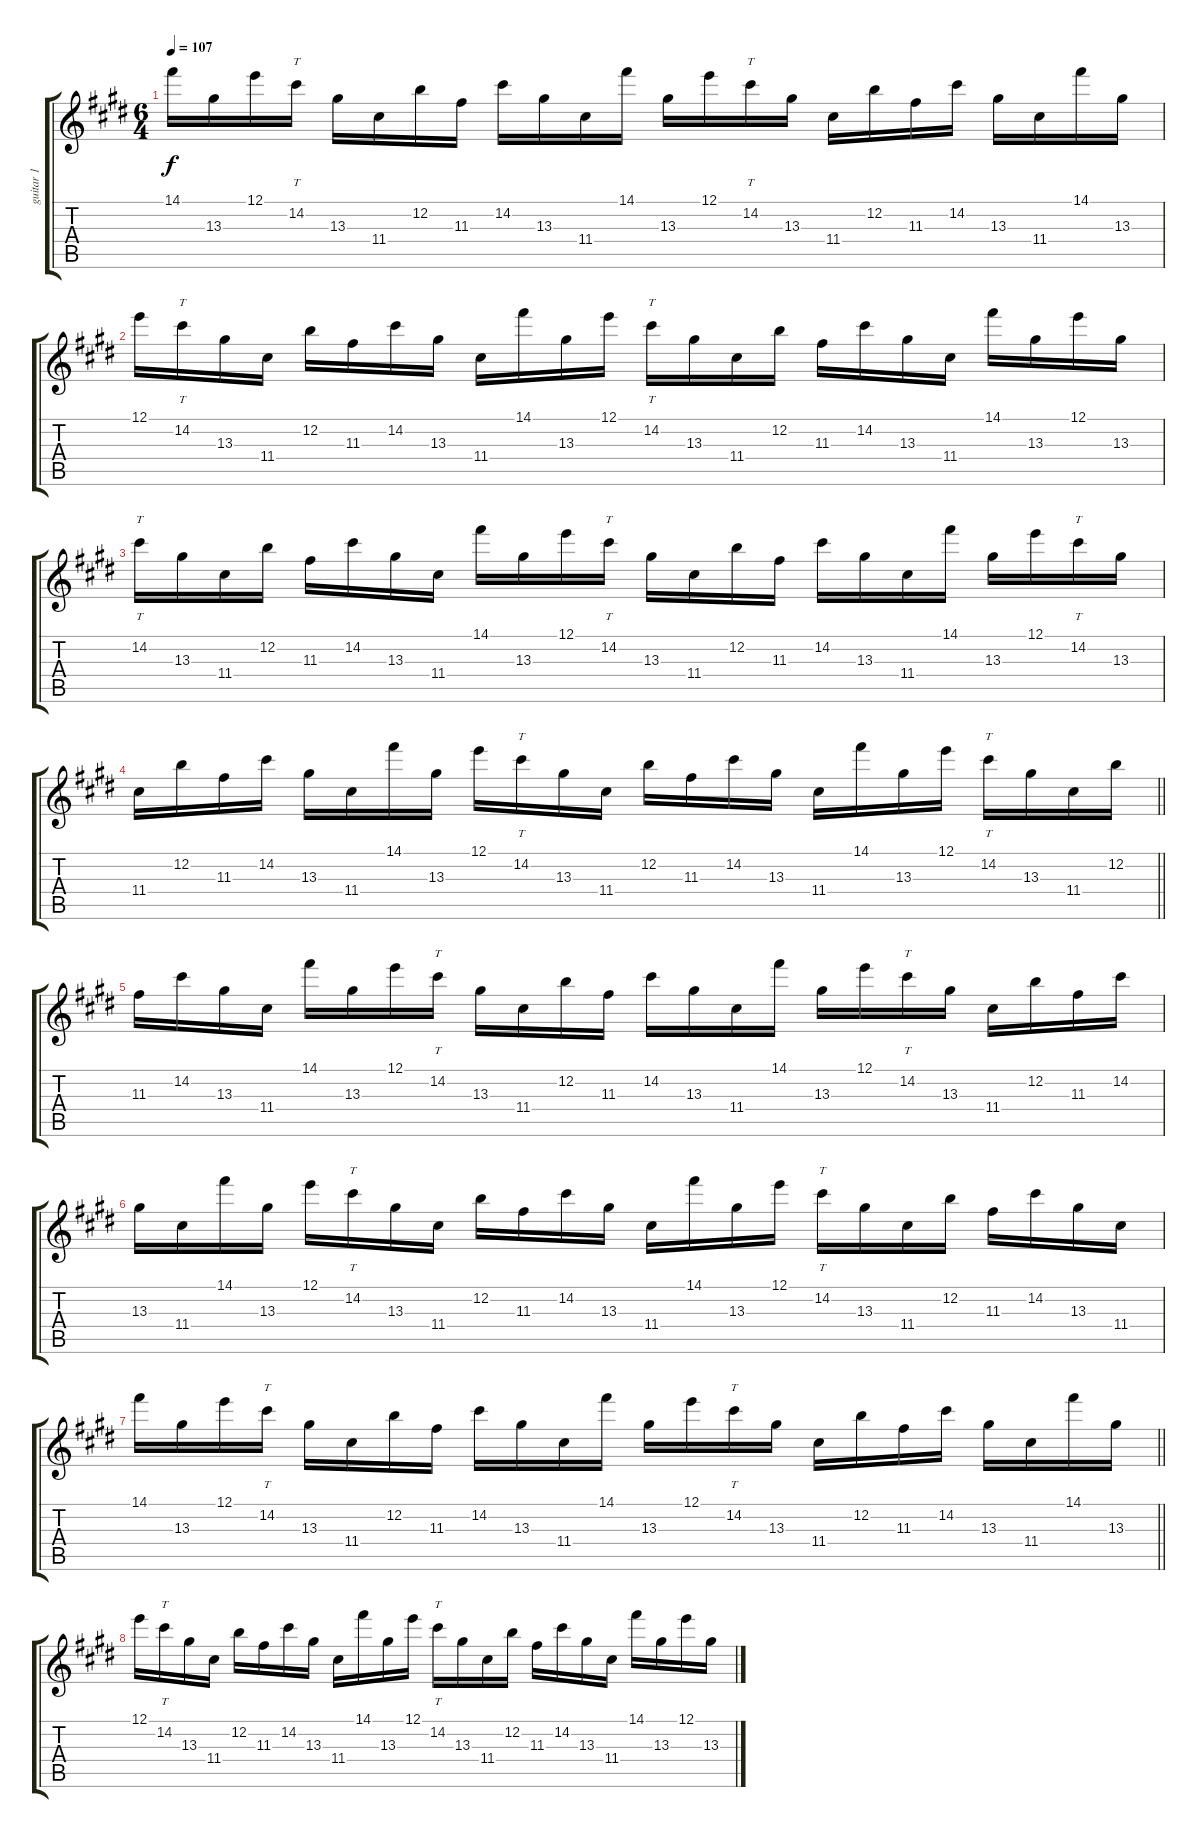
\track ("guitar 1" "guitar 1") {instrument electricguitarjazz}
\staff {score tabs}
\tuning (E4 B3 G3 D3 A2 E2) {hide}
\ts (6 4)
\tempo 107
\clef g2
\ks e
14.1.16{dy f} 13.3.16 12.1.16 14.2.16{tt} 13.3.16 11.4.16 12.2.16 11.3.16 14.2.16 13.3.16 11.4.16 14.1.16 13.3.16 12.1.16 14.2.16{tt} 13.3.16 11.4.16 12.2.16 11.3.16 14.2.16 13.3.16 11.4.16 14.1.16 13.3.16 |
12.1.16 14.2.16{tt} 13.3.16 11.4.16 12.2.16 11.3.16 14.2.16 13.3.16 11.4.16 14.1.16 13.3.16 12.1.16 14.2.16{tt} 13.3.16 11.4.16 12.2.16 11.3.16 14.2.16 13.3.16 11.4.16 14.1.16 13.3.16 12.1.16 13.3.16 |
14.2.16{tt} 13.3.16 11.4.16 12.2.16 11.3.16 14.2.16 13.3.16 11.4.16 14.1.16 13.3.16 12.1.16 14.2.16{tt} 13.3.16 11.4.16 12.2.16 11.3.16 14.2.16 13.3.16 11.4.16 14.1.16 13.3.16 12.1.16 14.2.16{tt} 13.3.16 |
\barLineRight lightlight
11.4.16 12.2.16 11.3.16 14.2.16 13.3.16 11.4.16 14.1.16 13.3.16 12.1.16 14.2.16{tt} 13.3.16 11.4.16 12.2.16 11.3.16 14.2.16 13.3.16 11.4.16 14.1.16 13.3.16 12.1.16 14.2.16{tt} 13.3.16 11.4.16 12.2.16 |
11.3.16 14.2.16 13.3.16 11.4.16 14.1.16 13.3.16 12.1.16 14.2.16{tt} 13.3.16 11.4.16 12.2.16 11.3.16 14.2.16 13.3.16 11.4.16 14.1.16 13.3.16 12.1.16 14.2.16{tt} 13.3.16 11.4.16 12.2.16 11.3.16 14.2.16 |
13.3.16 11.4.16 14.1.16 13.3.16 12.1.16 14.2.16{tt} 13.3.16 11.4.16 12.2.16 11.3.16 14.2.16 13.3.16 11.4.16 14.1.16 13.3.16 12.1.16 14.2.16{tt} 13.3.16 11.4.16 12.2.16 11.3.16 14.2.16 13.3.16 11.4.16 |
\barLineRight lightlight
14.1.16 13.3.16 12.1.16 14.2.16{tt} 13.3.16 11.4.16 12.2.16 11.3.16 14.2.16 13.3.16 11.4.16 14.1.16 13.3.16 12.1.16 14.2.16{tt} 13.3.16 11.4.16 12.2.16 11.3.16 14.2.16 13.3.16 11.4.16 14.1.16 13.3.16 |
12.1.16 14.2.16{tt} 13.3.16 11.4.16 12.2.16 11.3.16 14.2.16 13.3.16 11.4.16 14.1.16 13.3.16 12.1.16 14.2.16{tt} 13.3.16 11.4.16 12.2.16 11.3.16 14.2.16 13.3.16 11.4.16 14.1.16 13.3.16 12.1.16 13.3.16
